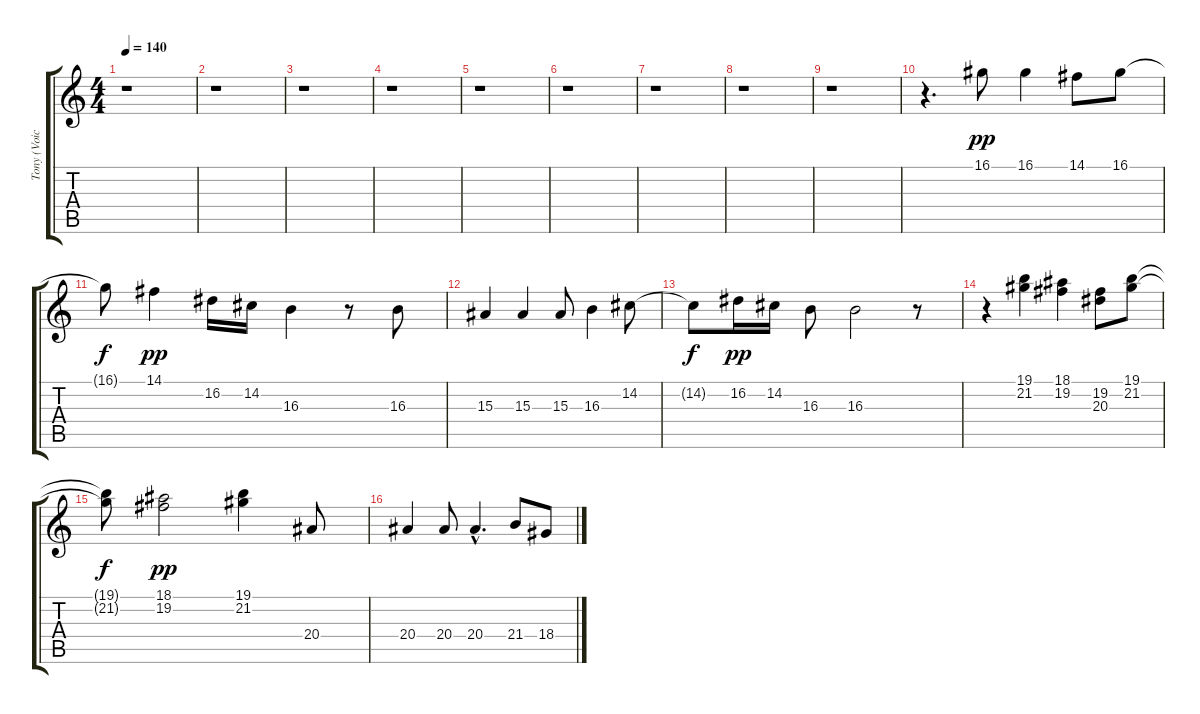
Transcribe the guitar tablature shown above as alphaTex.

\track ("Tony (Voice)" "Tony (Voic") {instrument lead6voice}
\staff {score tabs}
\tuning (E4 B3 G3 D3 A2 E2) {hide}
\ts (4 4)
\tempo 140
\clef g2
\ks c
r.1{dy pp} |
r.1 |
r.1 |
r.1 |
r.1 |
r.1 |
r.1 |
r.1 |
r.1 |
r.4{d} 16.1.8{volume 15 instrument lead6voice} 16.1.4 14.1.8 16.1.8 |
16.1{t}.8{dy f} 14.1.4{dy pp} 16.2.16 14.2.16 16.3.4 r.8 16.3.8 |
15.3.4 15.3.4 15.3.8 16.3.4 14.2.8 |
14.2{t}.8{dy f} 16.2.16{dy pp} 14.2.16 16.3.8 16.3.2 r.8 |
r.4 (19.1 21.2).4{volume 11 instrument lead6voice} (18.1 19.2).4 (19.2 20.3).8 (19.1 21.2).8 |
(19.1{t} 21.2{t}).8{dy f} (18.1 19.2).2{dy pp} (19.1 21.2).4 20.4.8 |
20.4.4 20.4.8 20.4{hac}.4{d} 21.4.8 18.4.8
